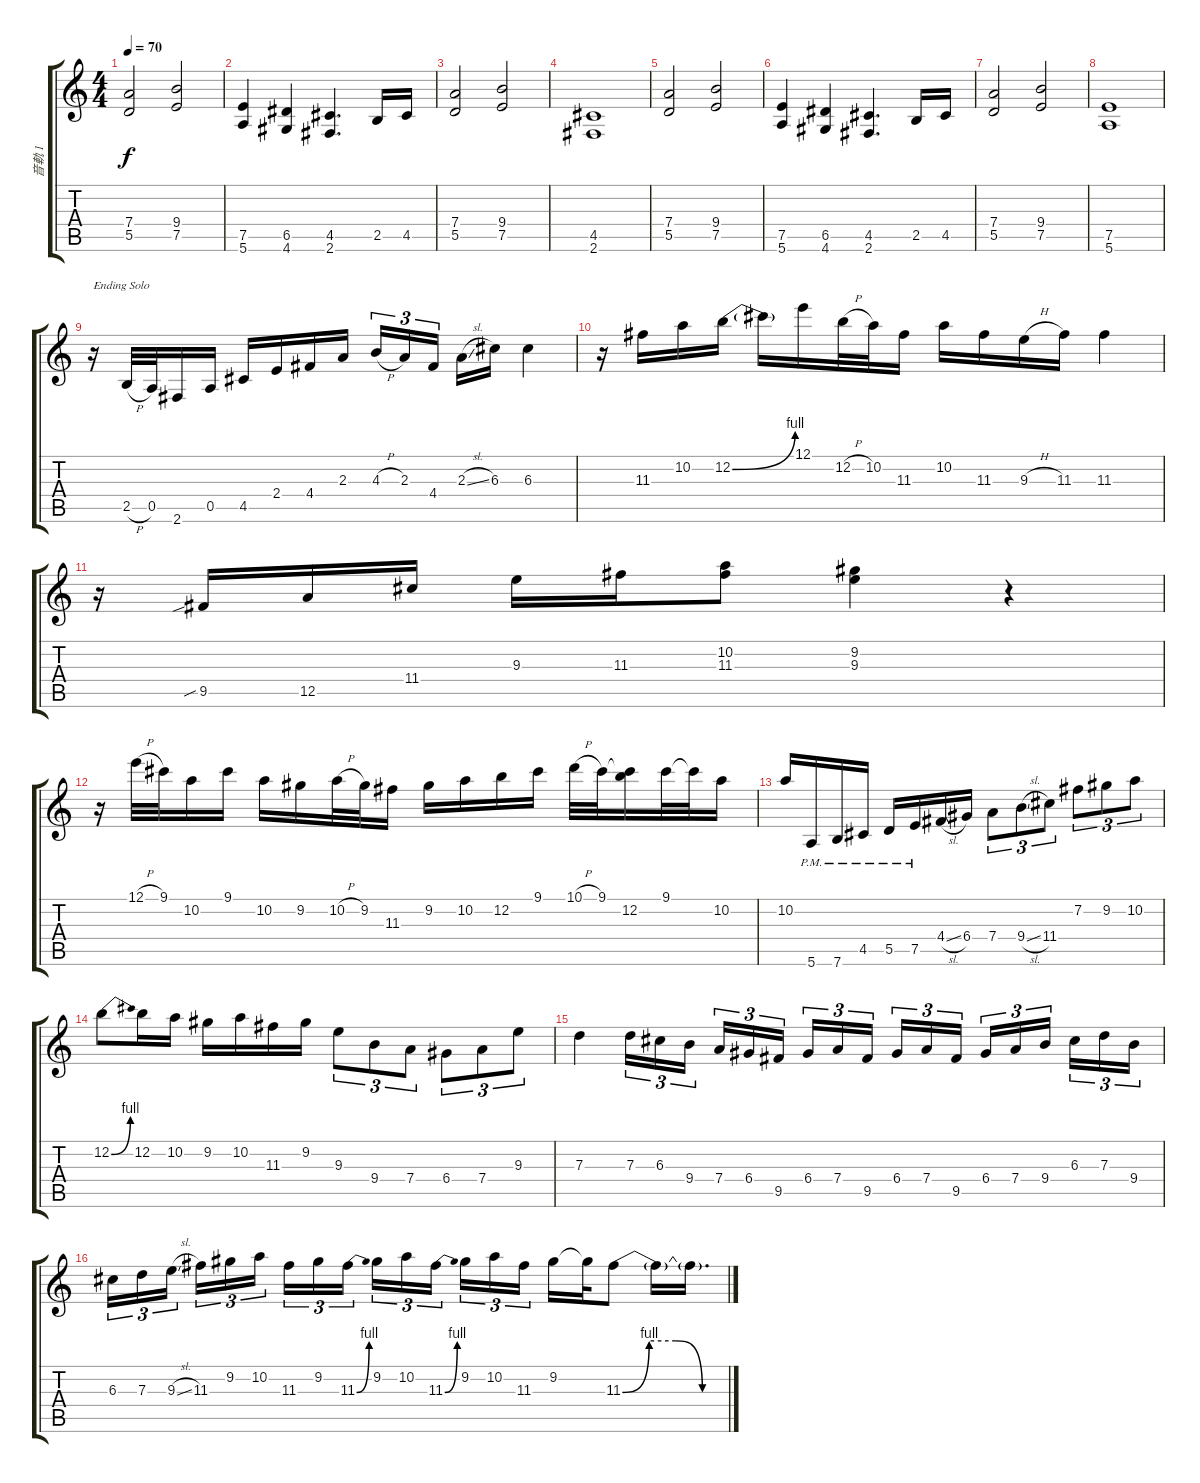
\track ("音軌 1" "音軌 1") {instrument acousticguitarsteel}
\staff {score tabs}
\tuning (E4 B3 G3 D3 A2 E2) {hide}
\ts (4 4)
\tempo 70
\clef g2
\ks c
(7.4 5.5).2{dy f} (9.4 7.5).2 |
(7.5 5.6).4 (6.5 4.6).4 (4.5 2.6).4{d} 2.5.16 4.5.16 |
(7.4 5.5).2 (9.4 7.5).2 |
(4.5 2.6).1 |
(7.4 5.5).2 (9.4 7.5).2 |
(7.5 5.6).4 (6.5 4.6).4 (4.5 2.6).4{d} 2.5.16 4.5.16 |
(7.4 5.5).2 (9.4 7.5).2 |
(7.5 5.6).1 |
r.16{txt "Ending Solo" instrument acousticguitarsteel} 2.5{h}.32 0.5.32 2.6.16 0.5.16 4.5.16 2.4.16 4.4.16 2.3.16 4.3{h}.16{tu (3 2)} 2.3.16{tu (3 2)} 4.4.16{tu (3 2) beam splitsecondary} 2.3{sl}.16 6.3.16 6.3.4 |
r.16 11.3.16 10.2.16 12.2{be (bend 0 0 60 4)}.16 12.2{t}.16 12.1.16 12.2{h}.32 10.2.32 11.3.16 10.2.16 11.3.16 9.3{h}.16 11.3.16 11.3.4 |
r.16 9.5{sib}.16 12.5.16 11.4.16 9.3.16 11.3.16 (10.2 11.3).8 (9.2 9.3).4 r.4 |
r.16 12.1{h}.32 9.1.32 10.2.16 9.1.16 10.2.16 9.2.16 10.2{h}.32 9.2.32 11.3.16 9.2.16 10.2.16 12.2.16 9.1.16 10.1{h}.32 9.1.32 (9.1{t} 12.2).16 9.1.32 9.1{t}.32 10.2.16 |
10.2.16 5.6{pm}.16{instrument overdrivenguitar} 7.6{pm}.16 4.5{pm}.16 5.5{pm}.16 7.5{pm}.16 4.4{sl}.16 6.4.16 7.4.8{tu (3 2)} 9.4{sl}.8{tu (3 2)} 11.4.8{tu (3 2)} 7.2.8{tu (3 2)} 9.2.8{tu (3 2)} 10.2.8{tu (3 2)} |
12.2{be (bend 0 0 60 4)}.8 12.2.16 10.2.16 9.2.16 10.2.16 11.3.16 9.2.16 9.3.8{tu (3 2)} 9.4.8{tu (3 2)} 7.4.8{tu (3 2)} 6.4.8{tu (3 2)} 7.4.8{tu (3 2)} 9.3.8{tu (3 2)} |
7.3.4 7.3.16{tu (3 2)} 6.3.16{tu (3 2)} 9.4.16{tu (3 2) beam splitsecondary} 7.4.16{tu (3 2)} 6.4.16{tu (3 2)} 9.5.16{tu (3 2)} 6.4.16{tu (3 2)} 7.4.16{tu (3 2)} 9.5.16{tu (3 2) beam splitsecondary} 6.4.16{tu (3 2)} 7.4.16{tu (3 2)} 9.5.16{tu (3 2)} 6.4.16{tu (3 2)} 7.4.16{tu (3 2)} 9.4.16{tu (3 2) beam splitsecondary} 6.3.16{tu (3 2)} 7.3.16{tu (3 2)} 9.4.16{tu (3 2)} |
6.3.16{tu (3 2)} 7.3.16{tu (3 2)} 9.3{sl}.16{tu (3 2) beam splitsecondary} 11.3.16{tu (3 2)} 9.2.16{tu (3 2)} 10.2.16{tu (3 2)} 11.3.16{tu (3 2)} 9.2.16{tu (3 2)} 11.3{be (bend 0 0 60 4)}.16{tu (3 2) beam splitsecondary} 9.2.16{tu (3 2)} 10.2.16{tu (3 2)} 11.3{be (bend 0 0 60 4)}.16{tu (3 2)} 9.2.16{tu (3 2)} 10.2.16{tu (3 2)} 11.3.16{tu (3 2) beam splitsecondary} 9.2.16 9.2{t}.32 11.3{be (custom 0 0 15 4 30 4 45 0 60 0)}.8 11.3{t}.16 11.3{t}.16{d}
